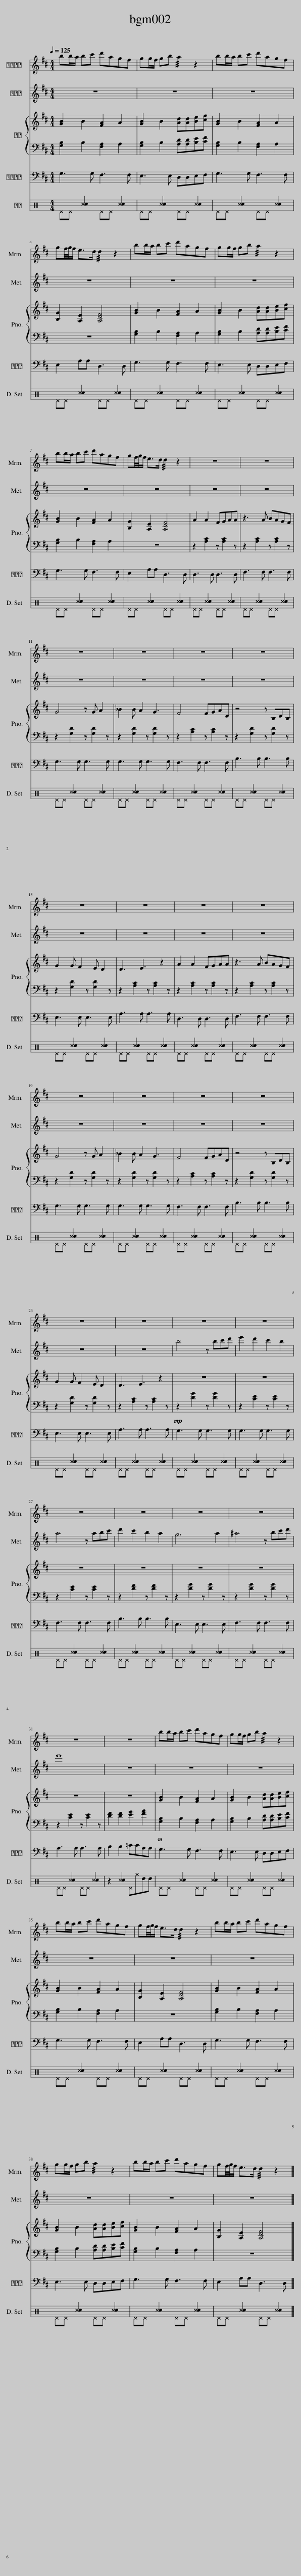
X:1
%%score 1 2 { 3 | 4 } 5 6
L:1/8
Q:1/4=125
M:4/4
I:linebreak $
K:D
V:1 treble
V:2 treble
V:3 treble
V:4 bass
V:5 bass transpose=-12
V:6 perc
K:none
V:1
 bb/a/ bc' d'agf | gg/f/ gb !///!a2 z2 | bb/a/ bc' d'agf |$ gf/4g/4f/ e>d !///!d2 z2 | bb/a/ bc' d'agf | %5
 gg/f/ gb !///!a2 z2 |$ bb/a/ bc' d'agf | gf/4g/4f/ e>d !///!d2 z2 | z8 | z8 |$ %10
 z8 | z8 | z8 | z8 |$ z8 | %15
 z8 | z8 | z8 |$ z8 | z8 | %20
 z8 | z8 |$ z8 | z8 | z8 | %25
 z8 |$ z8 | z8 | z8 | z8 |$ %30
 z8 | z8 | bb/a/ bc' d'agf | gg/f/ gb !///!a2 z2 |$ bb/a/ bc' d'agf | %35
 gf/4g/4f/ e>d !///!d2 z2 | bb/a/ bc' d'agf |$ gg/f/ gb !///!a2 z2 | bb/a/ bc' d'agf | gf/4g/4f/ e>d !///!d2 z2 |] %40
V:2
 z8 | z8 | z8 |$ z8 | z8 | %5
 z8 |$ z8 | z8 | z8 | z8 |$ %10
 z8 | z8 | z8 | z8 |$ z8 | %15
 z8 | z8 | z8 |$ z8 | z8 | %20
 z8 | z8 |$ z8 | z8 | b4 z bc'd' | %25
 e'2 d'2 c'2 b2 |$ a4 z abc' | d'2 c'2 b2 a2 | g6 a2 | ^a4 z bc'd' |$ %30
 e'8 | z8 | z8 | z8 |$ z8 | %35
 z8 | z8 |$ z8 | z8 | z8 |] %40
V:3
 [GB]2 B2 [FA]2 A2 | [GB]2 B2 [Ad][Ad][Be][cf] | [GB]2 B2 [FA]2 A2 |$ [B,G]2 [A,E]2 [A,DF]4 | [GB]2 B2 [FA]2 A2 | %5
 [GB]2 B2 [Ad][Ad][Be][cf] |$ [GB]2 B2 [FA]2 A2 | [B,G]2 [A,E]2 [A,DF]4 | A2 A2 FGAA | z3 A BAGF |$ %10
 G4 z G A2 | _B2 B A2 G3 | F4 FGAD | z4 z B,DB, |$ G2 G F2 E D2 | %15
 D3 E3 z2 | A2 A2 FGAA | z3 A BAGF |$ G4 z G A2 | _B2 B A2 G3 | %20
 F4 FGAD | z4 z B,DB, |$ G2 G F2 E D2 | D3 E3 z2 | z8 | %25
 z8 |$ z8 | z8 | z8 | z8 |$ %30
 z8 | z8 | [GB]2 B2 [FA]2 A2 | [GB]2 B2 [Ad][Ad][Be][cf] |$ [GB]2 B2 [FA]2 A2 | %35
 [B,G]2 [A,E]2 [A,DF]4 | [GB]2 B2 [FA]2 A2 |$ [GB]2 B2 [Ad][Ad][Be][cf] | [GB]2 B2 [FA]2 A2 | [B,G]2 [A,E]2 [A,DF]4 |] %40
V:4
 [G,B,]2 B,2 [F,A,]2 A,2 | [G,B,]2 B,2 [A,D][A,D][B,E][CF] | [G,B,]2 B,2 [F,A,]2 A,2 |$ z8 | [G,B,]2 B,2 [F,A,]2 A,2 | %5
 [G,B,]2 B,2 [A,D][A,D][B,E][CF] |$ [G,B,]2 B,2 [F,A,]2 A,2 | z8 | z2 [A,C]2 z [A,C]2 z | z2 [A,C]2 z [A,C]2 z |$ %10
 z2 [G,D]2 z [G,D]2 z | z2 [G,D]2 z [G,D]2 z | z2 [A,C]2 z [A,C]2 z | z2 [G,D]2 z [G,D]2 z |$ z2 [G,D]2 z [G,D]2 z | %15
 z2 [A,C]2 z [A,C]2 z | z2 [A,C]2 z [A,C]2 z | z2 [A,C]2 z [A,C]2 z |$ z2 [G,D]2 z [G,D]2 z | z2 [G,D]2 z [G,D]2 z | %20
 z2 [A,C]2 z [A,C]2 z | z2 [G,D]2 z [G,D]2 z |$ z2 [G,D]2 z [G,D]2 z | z2 [A,C]2 z [A,C]2 z |!mp! z2 [DG]2 z [DG]2 z | %25
 z2 [CE]2 z [CE]2 z |$ z2 [CE]2 z [CE]2 z | z2 [DF]2 z [DF]2 z | z2 [DG]2 z [DG]2 z | z2 [DG]2 z [DG]2 z |$ %30
 z2 [CE]2 z [CE]2 z | [DF]2 [DF]2 [EG]2 [FA]2 | [G,B,]2 B,2 [F,A,]2 A,2 | [G,B,]2 B,2 [A,D][A,D][B,E][CF] |$ [G,B,]2 B,2 [F,A,]2 A,2 | %35
 z8 | [G,B,]2 B,2 [F,A,]2 A,2 |$ [G,B,]2 B,2 [A,D][A,D][B,E][CF] | [G,B,]2 B,2 [F,A,]2 A,2 | z8 |] %40
V:5
 G,3 G, F,3 F, | E,3 E, D,D,E,F, | G,3 G, F,3 F, |$ E,2 A,A, D,3 D, | G,3 G, F,3 F, | %5
 E,3 E, D,D,E,F, |$ G,3 G, F,3 F, | E,2 A,A, D,3 D, | D,3 D, D,3 D, | F,3 F, F,3 F, |$ %10
 G,3 G, G,3 G, | G,3 G, G,3 G, | F,3 F, F,3 F, | B,3 B, B,3 B, |$ E,3 E, E,3 E, | %15
 A,3 A, A,3 A, | D,3 D, D,3 D, | F,3 F, F,3 F, |$ G,3 G, G,3 G, | G,3 G, G,3 G, | %20
 F,3 F, F,3 F, | B,3 B, B,3 B, |$ E,3 E, E,3 E, | A,3 A, A,3 A, | G,3 G, G,3 G, | %25
 G,3 G, G,3 G, |$ F,3 F, F,3 F, | B,3 B, B,3 B, | E,3 E, E,3 E, | F,3 F, F,3 F, |$ %30
 A,3 A, A,3 A, | B,2 B,2 =CCA,A, | G,3 G, F,3 F, | E,3 E, D,D,E,F, |$ G,3 G, F,3 F, | %35
 E,2 A,A, D,3 D, | G,3 G, F,3 F, |$ E,3 E, D,D,E,F, | G,3 G, F,3 F, | E,2 A,A, D,3 D, |] %40
V:6
[K:C] ^D^D [^cc]2 ^D^D [^cc]2 | ^D^D [^cc]2 ^D^D [^cc]2 | ^D^D [^cc]2 ^D^D [^cc]2 |$ ^D^D [^cc]2 ^D^D [^cc]2 | ^D^D [^cc]2 ^D^D [^cc]2 | %5
 ^D^D [^cc]2 ^D^D [^cc]2 |$ ^D^D [^cc]2 ^D^D [^cc]2 | ^D^D [^cc]2 ^D^D [^cc]2 | ^D^D [^cc]2 ^D^D [^cc]2 | ^D^D [^cc]2 ^D^D [^cc]2 |$ %10
 ^D^D [^cc]2 ^D^D [^cc]2 | ^D^D [^cc]2 ^D^D [^cc]2 | ^D^D [^cc]2 ^D^D [^cc]2 | ^D^D [^cc]2 ^D^D [^cc]2 |$ ^D^D [^cc]2 ^D^D [^cc]2 | %15
 ^D^D [^cc]2 ^D^D [^cc]2 | ^D^D [^cc]2 ^D^D [^cc]2 | ^D^D [^cc]2 ^D^D [^cc]2 |$ ^D^D [^cc]2 ^D^D [^cc]2 | ^D^D [^cc]2 ^D^D [^cc]2 | %20
 ^D^D [^cc]2 ^D^D [^cc]2 | ^D^D [^cc]2 ^D^D [^cc]2 |$ ^D^D [^cc]2 ^D^D [^cc]2 | ^D^D [^cc]2 ^D^D [^cc]2 | ^D^D [^cc]2 ^D^D [^cc]2 | %25
 ^D^D [^cc]2 ^D^D [^cc]2 |$ ^D^D [^cc]2 ^D^D [^cc]2 | ^D^D [^cc]2 ^D^D [^cc]2 | ^D^D [^cc]2 ^D^D [^cc]2 | ^D^D [^cc]2 ^D^D [^cc]2 |$ %30
 ^D^D [^cc]2 ^D^D [^cc]2 | z2 [^cc]2 ^D^gdd | ^D^D [^cc]2 ^D^D [^cc]2 | ^D^D [^cc]2 ^D^D [^cc]2 |$ ^D^D [^cc]2 ^D^D [^cc]2 | %35
 ^D^D [^cc]2 ^D^D [^cc]2 | ^D^D [^cc]2 ^D^D [^cc]2 |$ ^D^D [^cc]2 ^D^D [^cc]2 | ^D^D [^cc]2 ^D^D [^cc]2 | ^D^D [^cc]2 ^D^D [^cc]2 |] %40
